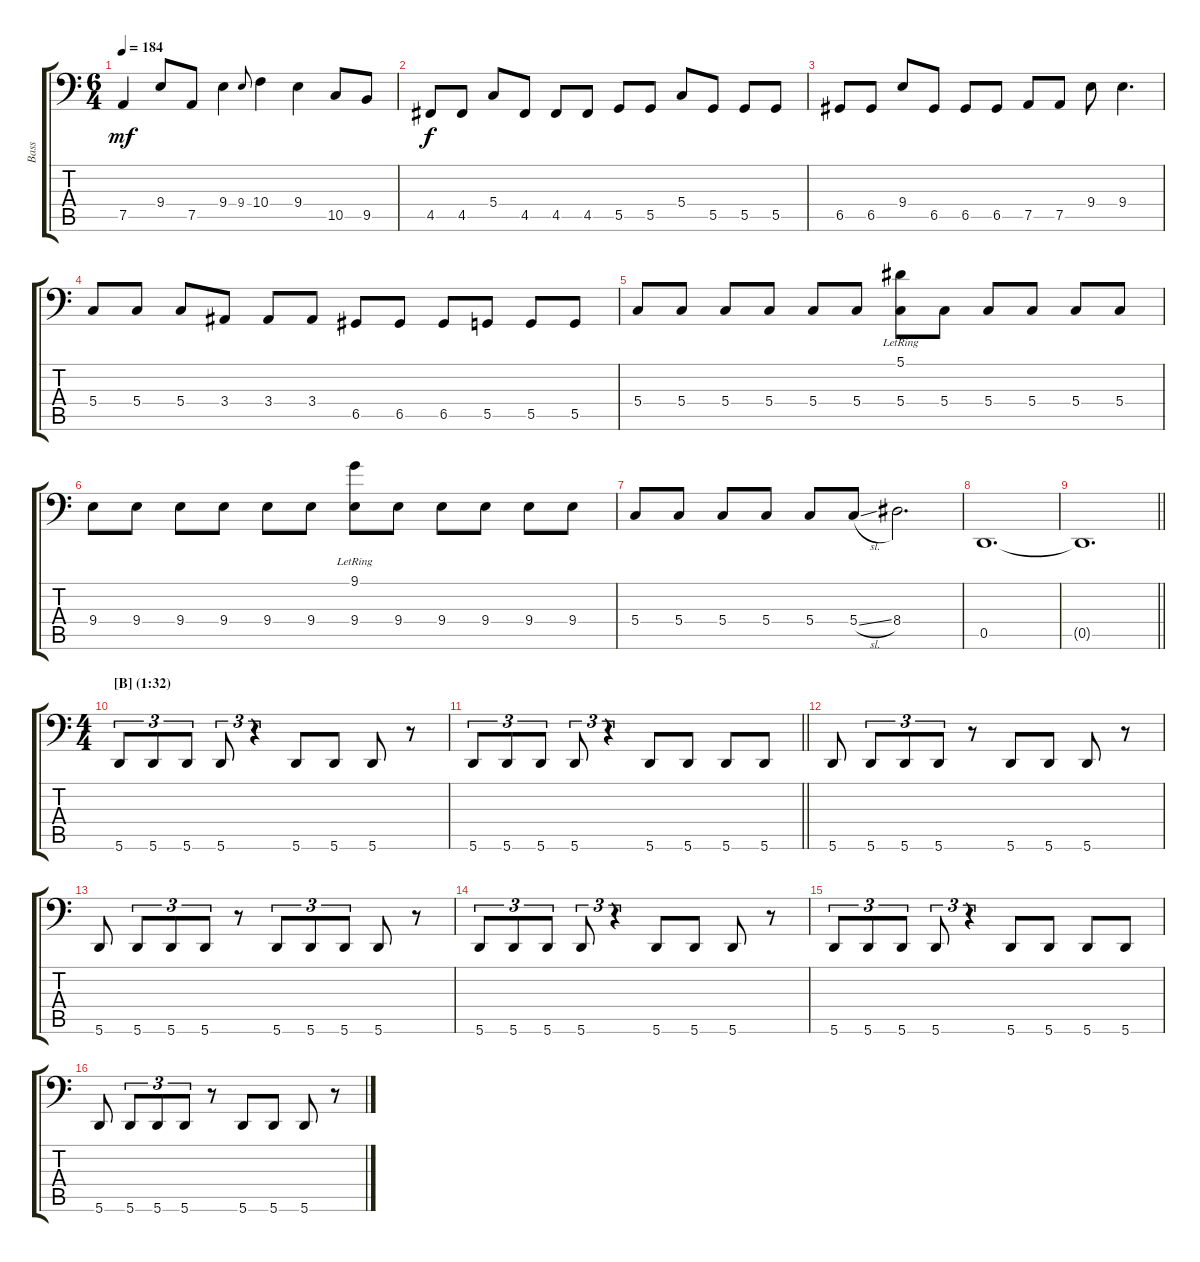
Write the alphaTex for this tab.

\track ("Bass" "Bass") {instrument electricbassfinger}
\staff {score tabs}
\tuning (Bb2 F2 C2 G1 D1 A0) {hide}
\ts (6 4)
\tempo 184
\clef f4
\ks c
7.5.4{dy mf} 9.4.8 7.5.8 9.4.4 9.4.8{gr onbeat} 10.4.4 9.4.4 10.5.8 9.5.8 |
4.5.8{dy f} 4.5.8 5.4.8 4.5.8 4.5.8 4.5.8 5.5.8 5.5.8 5.4.8 5.5.8 5.5.8 5.5.8 |
6.5.8 6.5.8 9.4.8 6.5.8 6.5.8 6.5.8 7.5.8 7.5.8 9.4.8 9.4.4{d} |
5.4.8 5.4.8 5.4.8 3.4.8 3.4.8 3.4.8 6.5.8 6.5.8 6.5.8 5.5.8 5.5.8 5.5.8 |
5.4.8 5.4.8 5.4.8 5.4.8 5.4.8 5.4.8 (5.1{lr} 5.4).8 5.4.8 5.4.8 5.4.8 5.4.8 5.4.8 |
9.4.8 9.4.8 9.4.8 9.4.8 9.4.8 9.4.8 (9.1{lr} 9.4).8 9.4.8 9.4.8 9.4.8 9.4.8 9.4.8 |
5.4.8 5.4.8 5.4.8 5.4.8 5.4.8 5.4{sl}.8 8.4.2{d} |
0.5.1{d} |
\barLineRight lightlight
0.5{t}.1{d} |
\ts (4 4)
\section ("" "[B] (1:32)")
5.6.8{tu (3 2)} 5.6.8{tu (3 2)} 5.6.8{tu (3 2)} 5.6.8{tu (3 2)} r.4{tu (3 2)} 5.6.8 5.6.8 5.6.8 r.8 |
\barLineRight lightlight
5.6.8{tu (3 2)} 5.6.8{tu (3 2)} 5.6.8{tu (3 2)} 5.6.8{tu (3 2)} r.4{tu (3 2)} 5.6.8 5.6.8 5.6.8 5.6.8 |
5.6.8 5.6.8{tu (3 2)} 5.6.8{tu (3 2)} 5.6.8{tu (3 2)} r.8 5.6.8 5.6.8 5.6.8 r.8 |
5.6.8 5.6.8{tu (3 2)} 5.6.8{tu (3 2)} 5.6.8{tu (3 2)} r.8 5.6.8{tu (3 2)} 5.6.8{tu (3 2)} 5.6.8{tu (3 2)} 5.6.8 r.8 |
5.6.8{tu (3 2)} 5.6.8{tu (3 2)} 5.6.8{tu (3 2)} 5.6.8{tu (3 2)} r.4{tu (3 2)} 5.6.8 5.6.8 5.6.8 r.8 |
5.6.8{tu (3 2)} 5.6.8{tu (3 2)} 5.6.8{tu (3 2)} 5.6.8{tu (3 2)} r.4{tu (3 2)} 5.6.8 5.6.8 5.6.8 5.6.8 |
5.6.8 5.6.8{tu (3 2)} 5.6.8{tu (3 2)} 5.6.8{tu (3 2)} r.8 5.6.8 5.6.8 5.6.8 r.8
